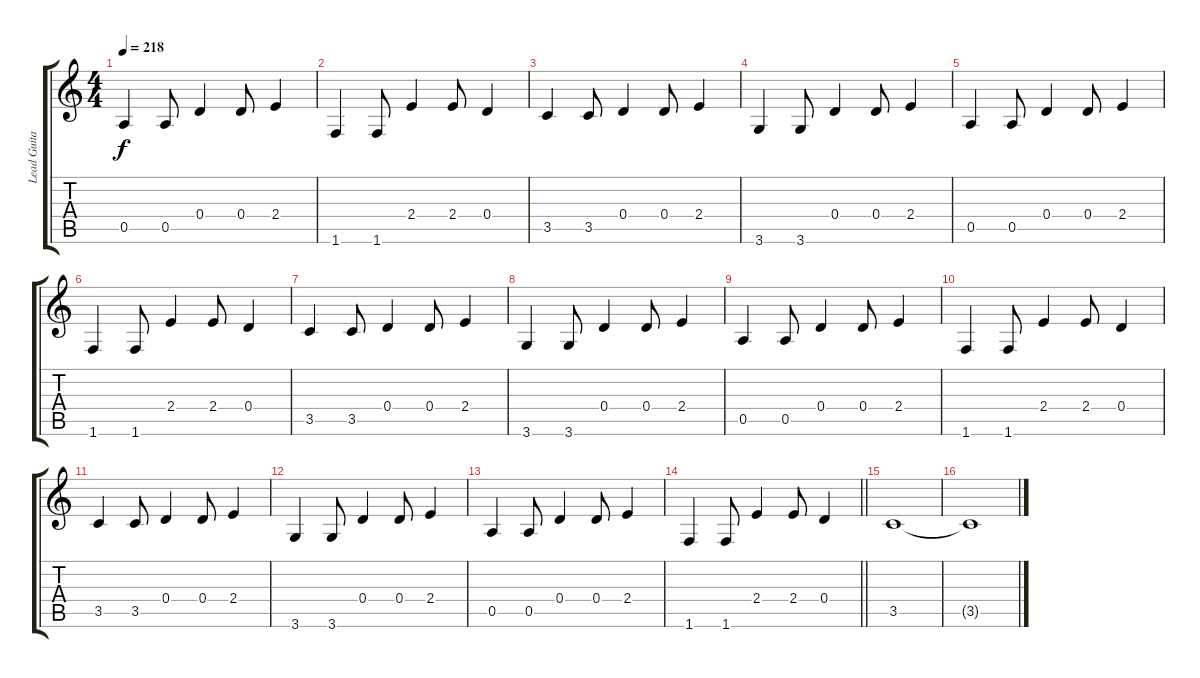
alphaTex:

\track ("Lead Guitar" "Lead Guita") {instrument distortionguitar}
\staff {score tabs}
\tuning (E4 B3 G3 D3 A2 E2) {hide}
\ts (4 4)
\tempo 218
\clef g2
\ks c
0.5.4{dy f} 0.5.8 0.4.4 0.4.8 2.4.4 |
1.6.4 1.6.8 2.4.4 2.4.8 0.4.4 |
3.5.4 3.5.8 0.4.4 0.4.8 2.4.4 |
3.6.4 3.6.8 0.4.4 0.4.8 2.4.4 |
0.5.4 0.5.8 0.4.4 0.4.8 2.4.4 |
1.6.4 1.6.8 2.4.4 2.4.8 0.4.4 |
3.5.4 3.5.8 0.4.4 0.4.8 2.4.4 |
3.6.4 3.6.8 0.4.4 0.4.8 2.4.4 |
0.5.4 0.5.8 0.4.4 0.4.8 2.4.4 |
1.6.4 1.6.8 2.4.4 2.4.8 0.4.4 |
3.5.4 3.5.8 0.4.4 0.4.8 2.4.4 |
3.6.4 3.6.8 0.4.4 0.4.8 2.4.4 |
0.5.4 0.5.8 0.4.4 0.4.8 2.4.4 |
\barLineRight lightlight
1.6.4 1.6.8 2.4.4 2.4.8 0.4.4 |
3.5.1 |
3.5{t}.1
